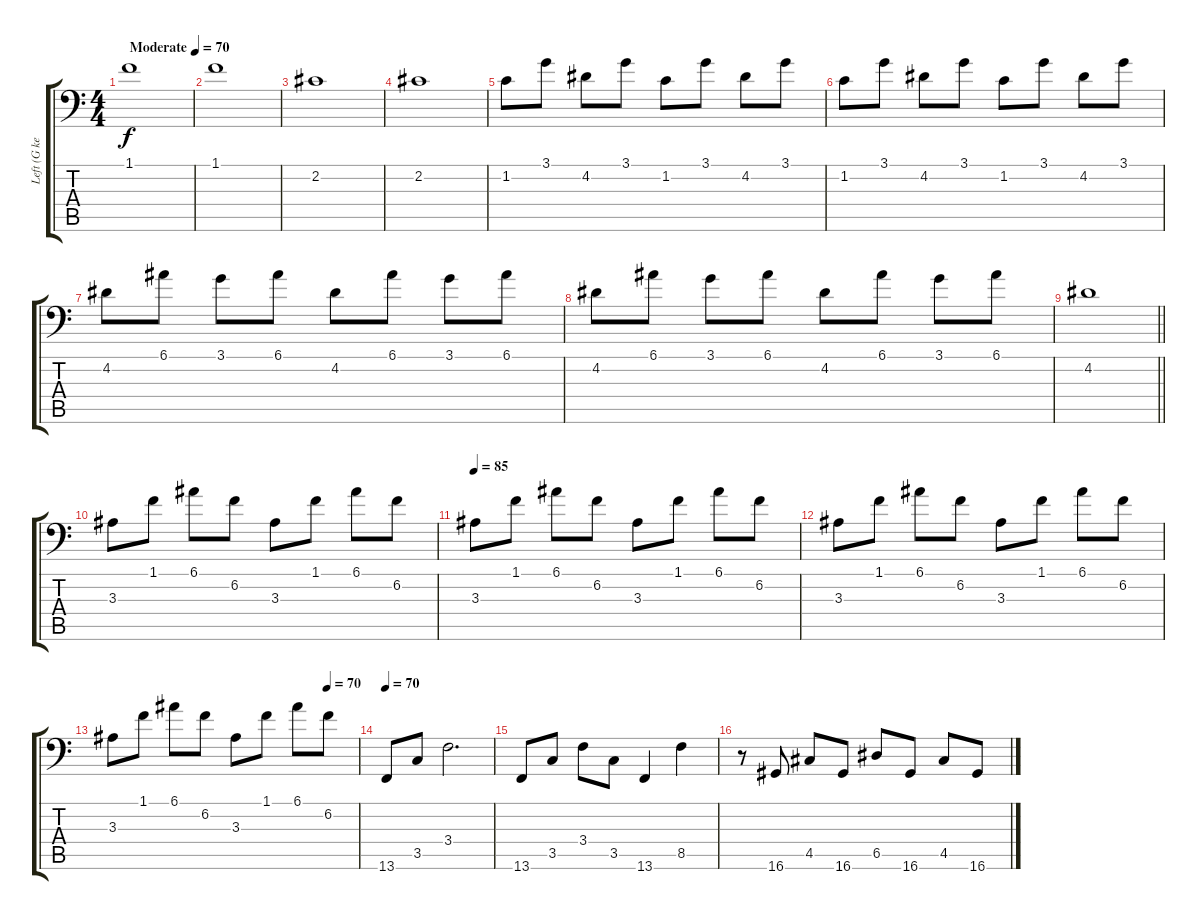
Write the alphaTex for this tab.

\track ("Left (G key)" "Left (G ke") {instrument acousticgrandpiano}
\staff {score tabs}
\tuning (E4 B3 G3 D3 A2 E1) {hide}
\ts (4 4)
\tempo (70 "Moderate")
\clef f4
\ks c
1.1.1{dy f instrument acousticgrandpiano} |
1.1.1 |
2.2.1 |
2.2.1 |
1.2.8 3.1.8 4.2.8 3.1.8 1.2.8 3.1.8 4.2.8 3.1.8 |
1.2.8 3.1.8 4.2.8 3.1.8 1.2.8 3.1.8 4.2.8 3.1.8 |
4.2.8 6.1.8 3.1.8 6.1.8 4.2.8 6.1.8 3.1.8 6.1.8 |
4.2.8 6.1.8 3.1.8 6.1.8 4.2.8 6.1.8 3.1.8 6.1.8 |
\barLineRight lightlight
4.2.1 |
\section ("" "")
3.3.8 1.1.8 6.1.8 6.2.8 3.3.8 1.1.8 6.1.8 6.2.8 |
\tempo 85
3.3.8 1.1.8 6.1.8 6.2.8 3.3.8 1.1.8 6.1.8 6.2.8 |
3.3.8 1.1.8 6.1.8 6.2.8 3.3.8 1.1.8 6.1.8 6.2.8 |
\tempo (70 0.875)
3.3.8 1.1.8 6.1.8 6.2.8 3.3.8 1.1.8 6.1.8 6.2.8 |
\tempo 70
13.6.8 3.5.8 3.4.2{d} |
13.6.8 3.5.8 3.4.8 3.5.8 13.6.4 8.5.4 |
r.8 16.6.8 4.5.8 16.6.8 6.5.8 16.6.8 4.5.8 16.6.8
